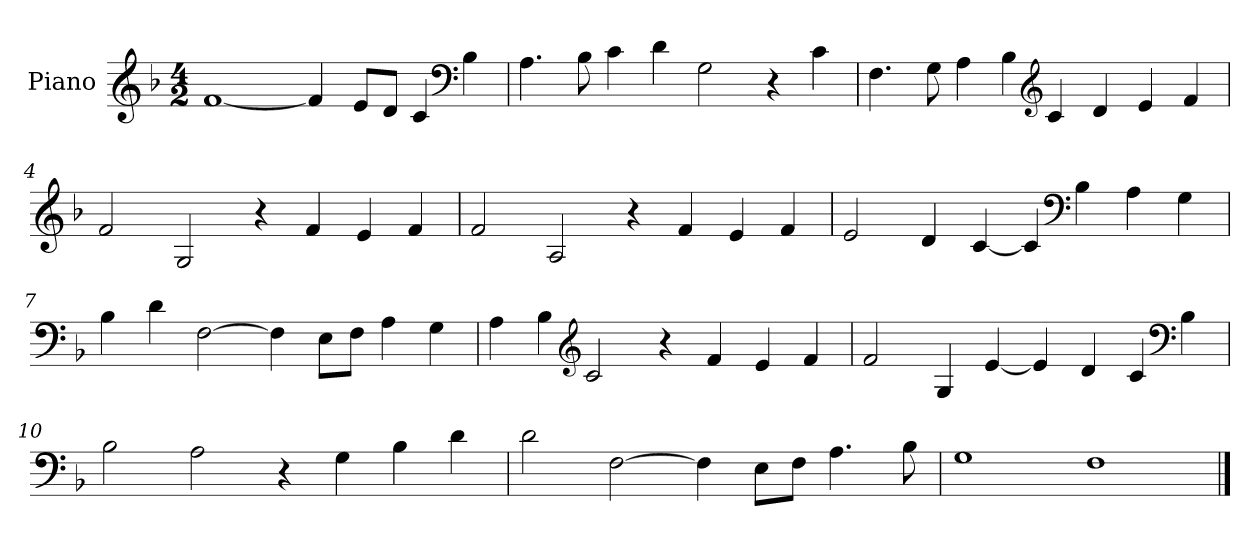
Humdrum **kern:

**kern
*part1
*staff1
*I"Piano
*I'Pno.
*clefG2
*k[b-]
*M4/2
*MM120
=1
[1f
4f/]
8e/L
8d/J
4c/
*clefF4
4B-\
=2
4.A\
8B-\
4c\
4d\
2G\
4r
4c\
=3
4.F\
8G\
4A\
4B-\
*clefG2
4c/
4d/
4e/
4f/
=4
2f/
2G/
4r
4f/
4e/
4f/
!!LO:LB:g=z
=5
2f/
2A/
4r
4f/
4e/
4f/
=6
2e/
4d/
[4c/
4c/]
*clefF4
4B-\
4A\
4G\
=7
4B-\
4d\
[2F\
4F\]
8E\L
8F\J
4A\
4G\
=8
4A\
4B-\
*clefG2
2c/
4r
4f/
4e/
4f/
!!LO:LB:g=z
=9
2f/
4G/
[4e/
4e/]
4d/
4c/
*clefF4
4B-\
=10
2B-\
2A\
4r
4G\
4B-\
4d\
=11
2d\
[2F\
4F\]
8E\L
8F\J
4.A\
8B-\
=12
1G
1F
==
*-
